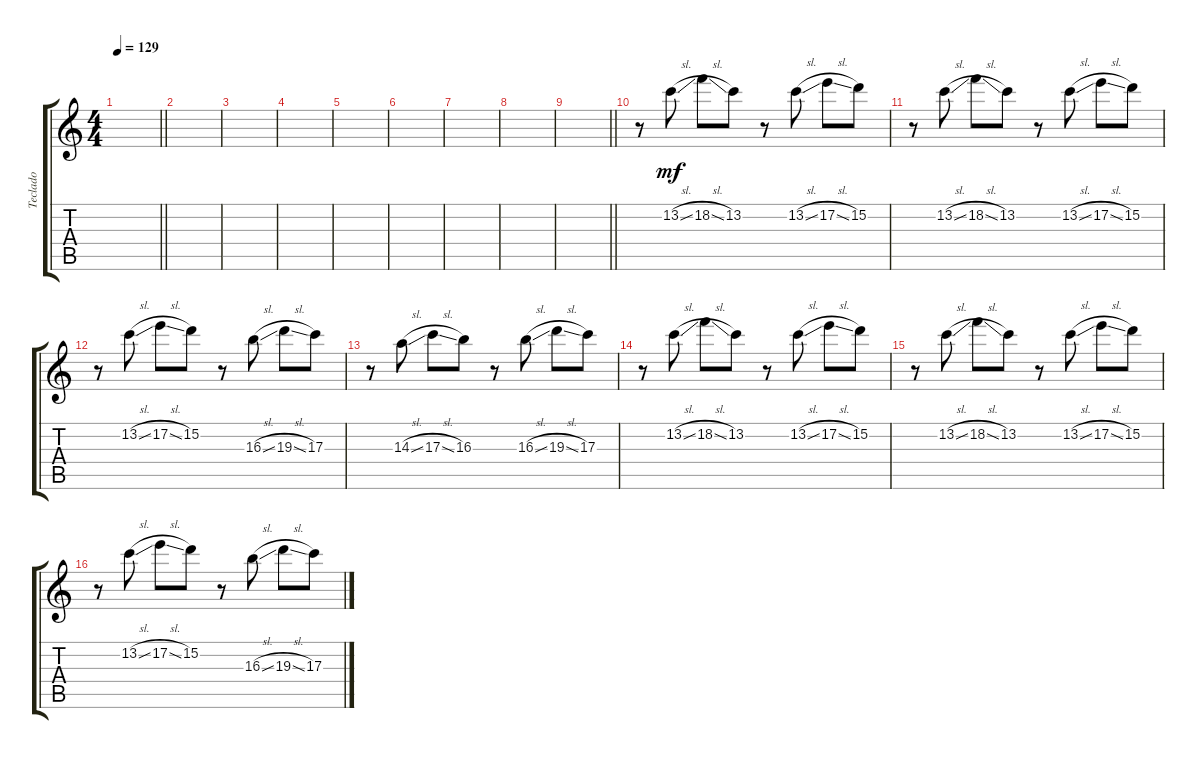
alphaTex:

\track ("Teclado" "Teclado") {instrument lead2sawtooth}
\staff {score tabs}
\tuning (E5 B4 G4 D4 A3 E3) {hide}
\ts (4 4)
\tempo 129
\clef g2
\barLineRight lightlight
\ks c
|
|
|
|
|
|
|
|
\barLineRight lightlight
|
r.8 13.2{sl}.8{dy mf} 18.2{sl}.8 13.2.8 r.8 13.2{sl}.8 17.2{sl}.8 15.2.8 |
r.8 13.2{sl}.8 18.2{sl}.8 13.2.8 r.8 13.2{sl}.8 17.2{sl}.8 15.2.8 |
r.8 13.2{sl}.8 17.2{sl}.8 15.2.8 r.8 16.3{sl}.8 19.3{sl}.8 17.3.8 |
r.8 14.3{sl}.8 17.3{sl}.8 16.3.8 r.8 16.3{sl}.8 19.3{sl}.8 17.3.8 |
r.8 13.2{sl}.8 18.2{sl}.8 13.2.8 r.8 13.2{sl}.8 17.2{sl}.8 15.2.8 |
r.8 13.2{sl}.8 18.2{sl}.8 13.2.8 r.8 13.2{sl}.8 17.2{sl}.8 15.2.8 |
r.8 13.2{sl}.8 17.2{sl}.8 15.2.8 r.8 16.3{sl}.8 19.3{sl}.8 17.3.8
